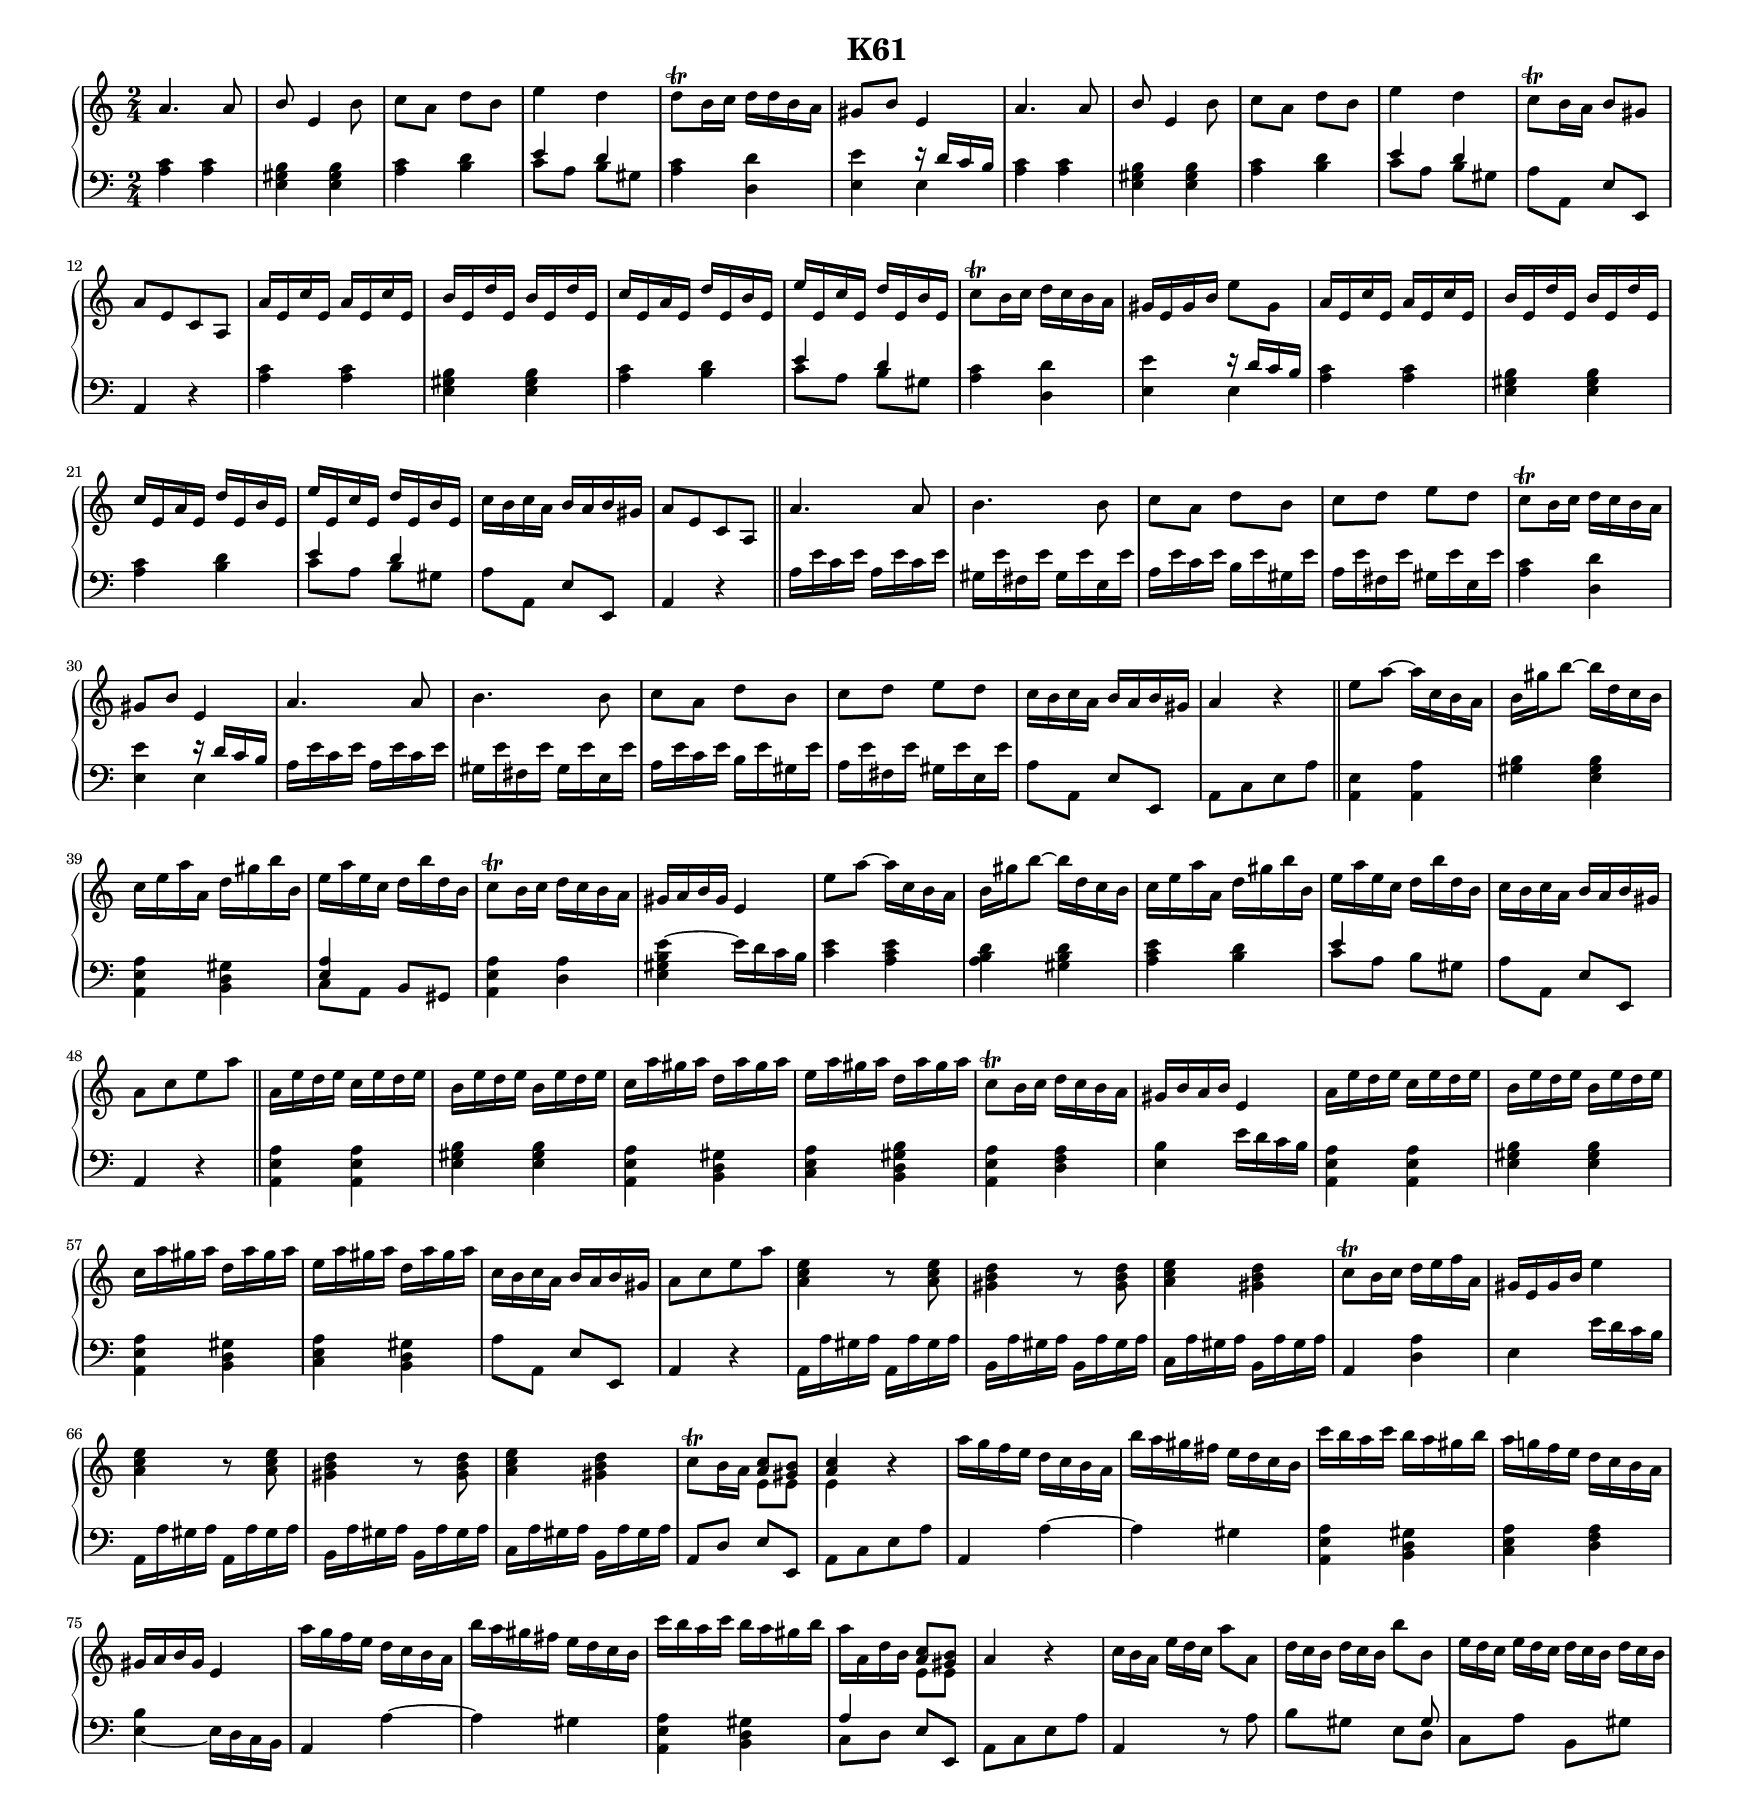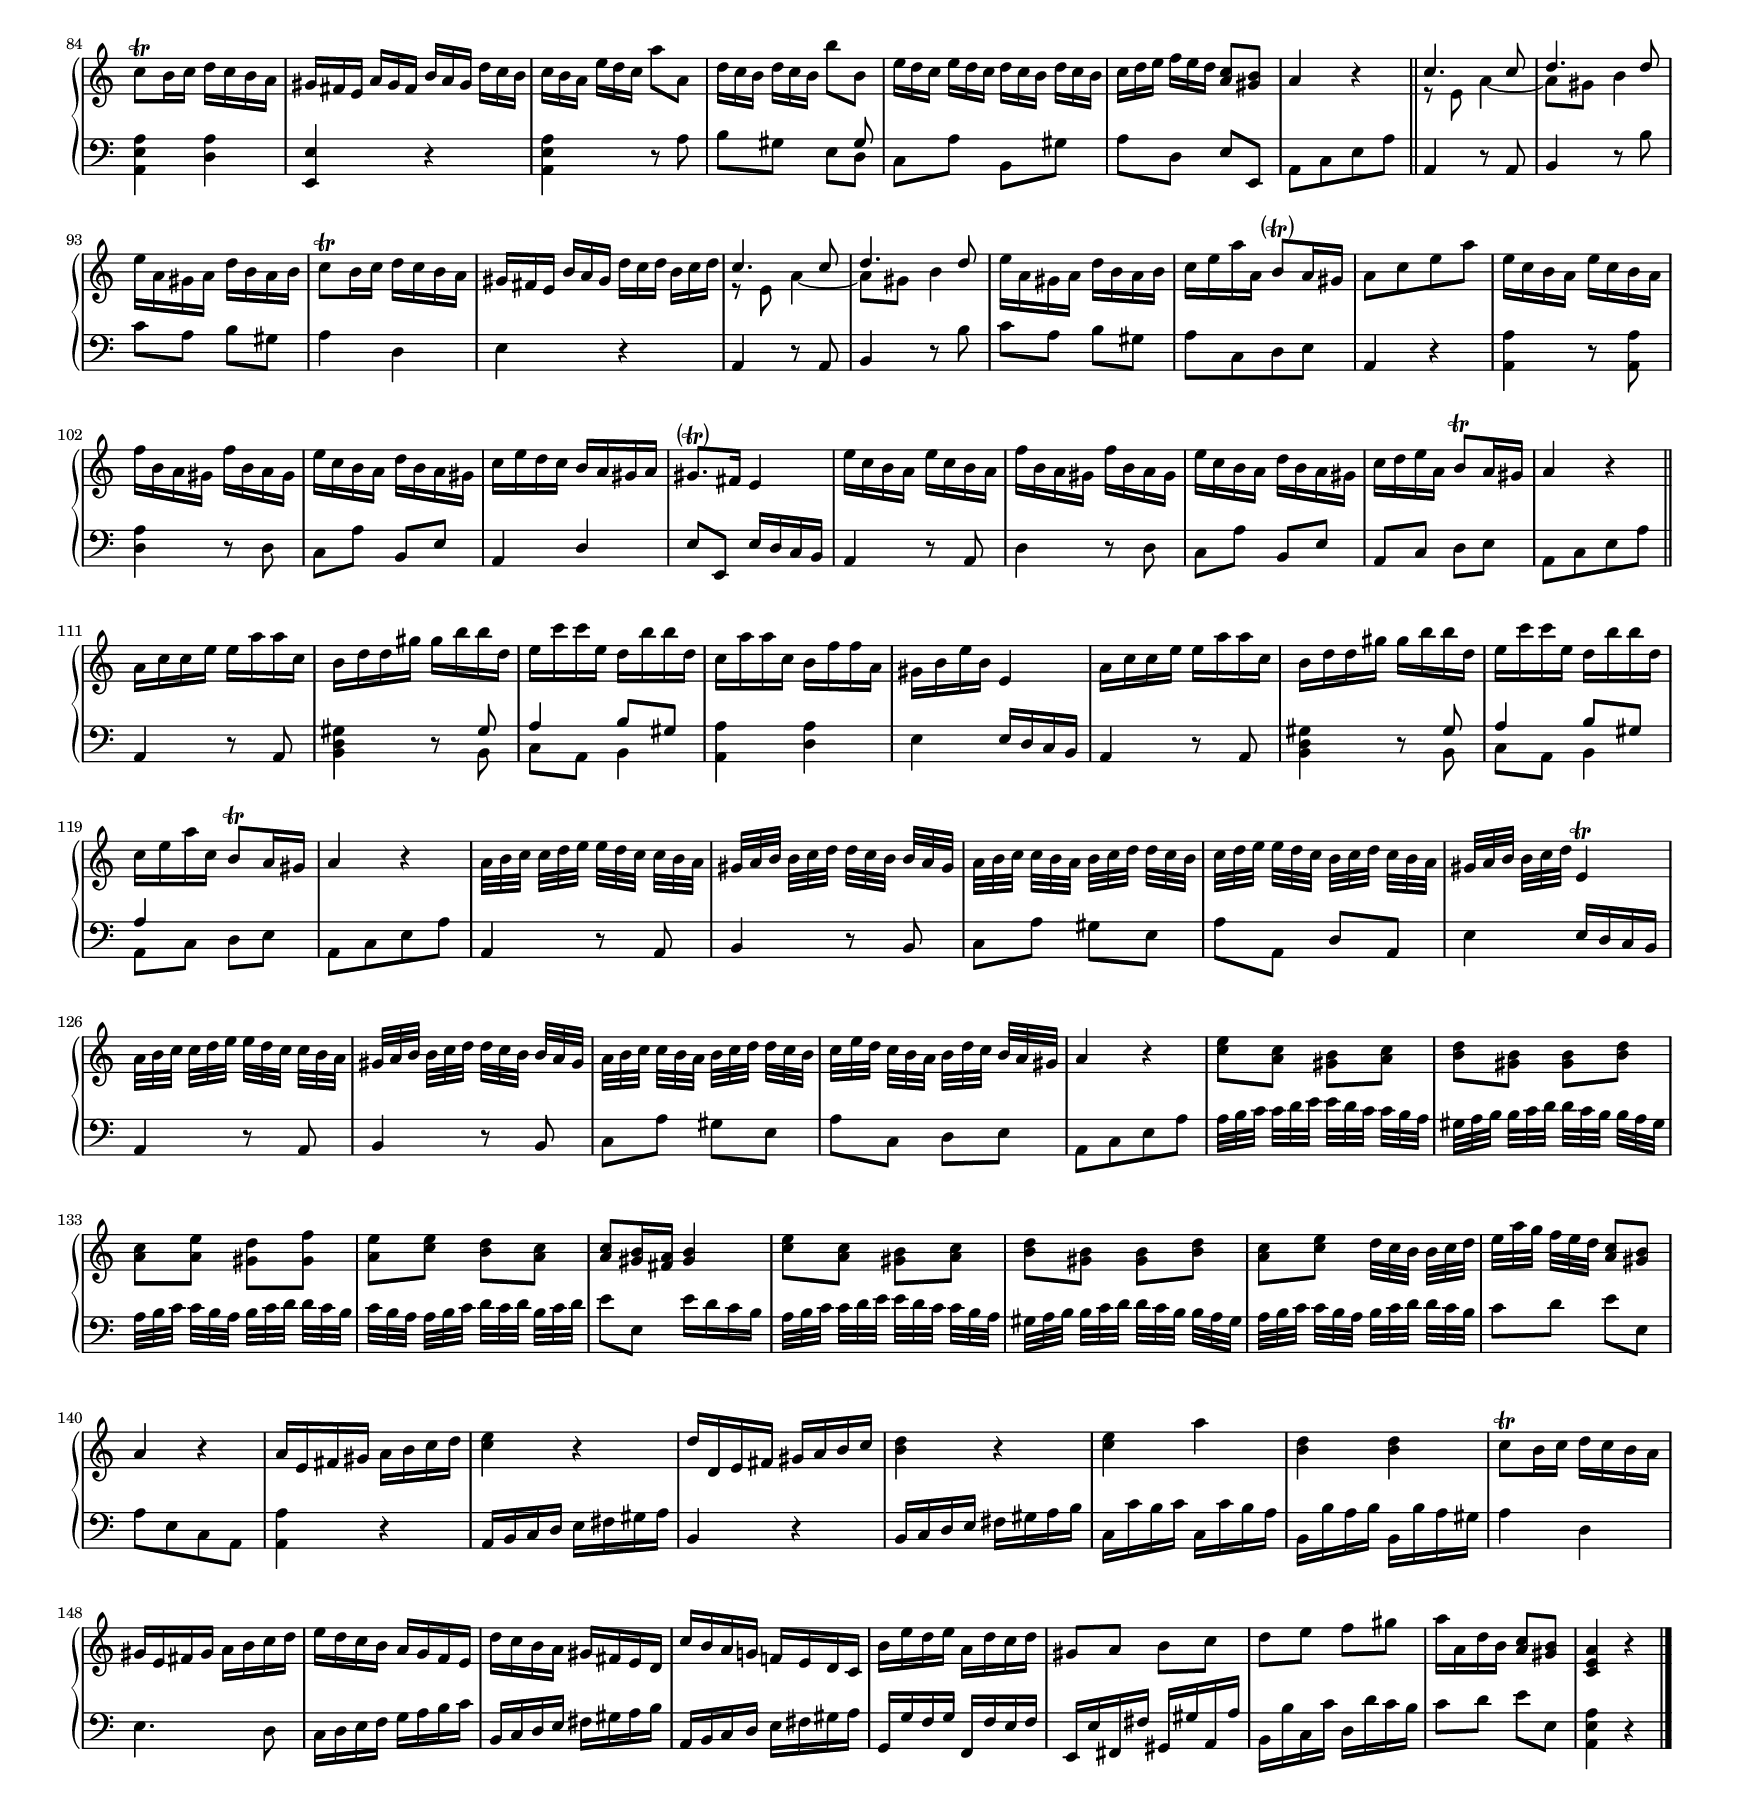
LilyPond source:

\version "2.18.2"

#(set-global-staff-size 17.1)

\paper {
  #(set-paper-size "a3")
  print-page-number = ##f
  between-system-padding = #0.1
  between-system-space = #0.1
  ragged-last-bottom = ##f
  ragged-bottom = ##f
  top-margin = 12 \cm
  bottom-margin = .3 \cm
}

breaks = {}

\version "2.18.2"

su = \stemUp
sd = \stemDown
sn = \stemNeutral
tu = \tieUp
td = \tieDown
tn = \tieNeutral
cstr = \change Staff = "right"
cstl = \change Staff = "left"

\header {
  title = "K61"
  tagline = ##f
}

global = {
  \key a \minor
  \time 2/4
  \override ParenthesesItem #'font-size = #+2
}

right = \relative c'' {
  \global
 
  \repeat unfold 2 {
    a4. a8 
    \once \su b e,4 b'8
    c a d b
    e4 d
  } \alternative {
    { d8-\trill b16 c d d b a
      gis8 b e,4 }
    { c'8-\trill b16 a b8 gis
      a[ e c a] }
  }
  
  \repeat unfold 2 {
    a'16 e c' e, a e c' e, 
    b' e, d' e, b' e, d' e, 
    c' e, a e d' e, b' e, 
    e' e, c' e, d' e, b' e,
  } \alternative {
    { c'8-\trill b16 c d c b a
      gis e gis b e8 gis, }
    { c16 b c a b a b gis
      a8[ e c a] }
  } \bar "||"
  
  \repeat unfold 2 {
    a'4. a8
    b4. b8
    c a d b
    c d e d
  } \alternative {
    { c8-\trill b16 c d c b a
      gis8 b e,4 }
    { c'16  b c a b a b gis 
      a4 r }
  } \bar "||"
  
  \repeat unfold 2 {
    e'8 a ~ a16 c, b a
    b gis' b8 ~ b16 d, c b
    c e a a, d gis b b,
    e a e c d b' d, b
  } \alternative {
    { c8-\trill b16 c d c b a
      gis a b gis e4 }
    { c'16 b c a b a b gis
      a8[ c e a] }
  } \bar "||"
  
  \repeat unfold 2 {
    a,16 e' d e c e d e
    b e d e b e d e
    c a' gis a d, a' gis a
    e a gis a d, a' gis a
  } \alternative {
    { c,8-\trill b16 c d c b a
      gis b a b e,4 }
    { c'16 b c a b a b gis
      a8[ c e a] }
  }

  \repeat unfold 2 {
    <a, c e>4 r8 q
    <gis b d>4 r8 q
    <a c e>4 <gis b d>
    c8-\trill b16 
  } \alternative {
    { c d e f a,
      gis e gis b e4 }
    { a,16 <<{ <a c>8 <gis b> <a c>4 } 
        \\ { e8 e e4 }>> r4 }
  }
  
  \repeat unfold 2 {
    a'16 g f e d c b a
    b' a gis fis e d c b
    c'b a c b a gis b
  } \alternative {
    { a g! f e d c b a
      gis a b gis e4 }
    { a'16 a, d b <<{ <a c>8 <gis b> } \\ { e8 e }>>
      a4 r }
  }
  
  \repeat unfold 2 {
    c16*2/3[ b a] e'[ d c] a'8 a,
    d16*2/3[ c b] d c b b'8 b,
    e16*2/3[ d c] e[ d c] d[ c b] d[ c b]
  } \alternative {
    { c8-\trill b16 c d c b a
      gis16*2/3[ fis e] a[ gis fis] b[ a gis] d'[ c b] }
    { c[ d e] f[ e d] <a c>8 <gis b>
      a4 r }
  } \bar "||"
  
  \repeat unfold 2 {
    <<{ c4. c8 d4. d8 } \\ { r8 e, a4 ~ a8 gis b4 }>>
    e16 a, gis a d b a b
  } \alternative {
    { c8-\trill b16 c d c b a
      gis16*2/3[ fis e] b'[ a gis] d'[ c d] b[ c d] }
    { c16 e a a, b8-\parenthesize-\trill a16 gis
      a8[ c e a] }
  }
  
  \repeat unfold 2 { \sd 
    \repeat unfold 2 { e16 c b a }
    \repeat unfold 2 { f' b, a gis }
    e' c b a d b a gis \sn
  } \alternative {
    { c e d c b a gis a
      gis8.-\parenthesize-\trill fis16 e4 }
    { c'16 d e a, b8-\trill a16 gis
      a4 r }
  } \bar "||"
  
  \repeat unfold 2 {
    a16 c c e e a a c,
    b d d gis gis b b d,
    e c' c e, d b' b d,
  } \alternative {
    { c a' a c, b f' f a,
      gis b e b e,4 }
    { c'16 e a c, b8-\trill a16 gis
      a4 r }
  }
  
  \repeat unfold 2 { 
    a32*4/3[ b c] c[ d e] e[ d c] c[ b a]
    gis[ a b] b[ c d] d[ c b] b[ a gis]
    a[ b c] c[ b a] b[ c d] d[ c b]
  } \alternative {
    { c[ d e] e[ d c] b[ c d] c[ b a]
      gis[ a b] b[ c d] e,4-\trill }
    { c'32*4/3[ e d] c[ b a] b[ d c] b[ a gis]
      a4 r }
  }
  
  \repeat unfold 2 {
    \sd <c e>8 <a c> <gis b> <a c>
    <b d> <gis b> q <b d>
    <a c> \sn
  } \alternative {
    { <a e'> <gis d'> <gis f'>
      <a e'> <c e> <b d> <a c>
      q <gis b>16 <fis a> <gis b>4 }
    { <c e>8 d32*4/3[ c b] b[ c d]
      e[ a g] f[ e d] <a c>8 <gis b>
      a4 r }
  }
  
  a16 e fis gis a b c d
  <c e>4 r
  d16 d, e fis gis a b c
  <b d>4 r
  <c e>4 a'4
  <b, d> q
  
  c8-\trill b16 c d c b a
  gis e fis gis a b c d
  e d c b a g f e
  d' c b a gis fis e d
  c' b a g! f! e d c
  
  b' e d e a, d c d
  gis,8 a b c
  d e f gis
  a16 a, d b <a c>8 <gis b>
  <c, e a>4 r \bar "|."
}
 
left = \relative c' {
  \global

  \repeat unfold 2 {
    \repeat unfold 2 {
      <a c>4 q
      <e gis b> q
      <a c> <b d>
      <<{ e4 d } \\ { c8 a b gis }>>
    } \alternative {
      { <a c>4 <d, d'>
        <e e'> <<{ r16 d' c b } \\ { e,4 }>> }
      { a8 a, e' e,
        a4 r }
    }
  }
  
  \repeat unfold 2 {
    a'16 e' c e a, e' c e
    gis, e' fis, e' gis, e' e, e'
    a, e' c e b e gis, e'
    a, e' fis, e' gis, e' e, e'
  } \alternative {
    { <a, c>4 <d, d'>
      <e e'> <<{ r16 d' c b } \\ { e,4 }>> }
    { a8 a, e' e,
      a[ c e a] }
  } \bar "||"
  
  \once \sd <a, e'>4 <a a'>
  <gis' b> <e gis b>
  <a, e' a> <b d gis>
  <<{ <e a>4 } \\ { c8 a }>> b gis
  <a e' a>4 <d a'>
  < e gis b e> ~ e'16 d c b
  
  <c e>4 <a c e>
  <a b d> <gis b d>
  <a c e> <b d>
  <<{ e4 } \\ { c8 a }>> b gis
  a a, e' e,
  a4 r \bar "||"
   
  \repeat unfold 2 {
    <a e' a>4 q
    <e' gis b> q
    <a, e' a> <b d gis>
    <c e a>
  } \alternative {
    { <b d gis b>
      <a e' a> <d f a>
      <e b'> e'16 d c b }
    { <b, d gis>4
      a'8 a, e' e,
      a4 r }
  }
  
  \repeat unfold 2 {
    \repeat unfold 2 { a16 a' gis a }
    \repeat unfold 2 { b, a' gis a }
    c, a' gis a b, a' gis a
  } \alternative {
    { a,4 <d a'>
      e e'16 d c b }
    { a,8 d e e,
      a8[ c e a] }
  }
  
  \repeat unfold 2 {
    a,4 a' ~
    a gis 
    <a, e' a> <b d gis>
  } \alternative {
    { <c e a> <d f a>
      \once \td <e b'> ~ \sd e16 d c b \sn }
    { <<{ a'4 } \\ { c,8 d }>> e e,
      a[ c e a] }
  }
  
  a,4 \repeat unfold 2 {
    r8 a'
    b gis <<{ s gis } \\ { e d }>> 
    c a' b, gis'
  } \alternative {
    { <a, e' a>4 <d a'>
      <e, e'> r <a e' a>4 }
    { a'8 d, e e,
      a[ c e a] }
  }
  
  \repeat unfold 2 {
    a,4 r8 a
    b4 r8 b'
    c a b gis
  } \alternative {
    { a4 d, e r }
    { a8[ c, d e] a,4 r }
  }
  
  <a a'>4 r8 q
  <d a'>4 r8 d 
  c a' b, e
  a,4 \once \su d
  e8 e, e'16 d c b
  
  a4 r8 a
  d4 r8 d
  c a' b, e
  a, c d e
  a,[ c e a] \bar "||"
  
  \repeat unfold 2 {
    a,4 r8 a
    <b d gis>4 r8 
    <<{ gis'8 a4 b8 gis } \\ { b, c a b4 }>>
  } \alternative {
    { <a a'>4 <d a'>
      e e16 d c b }
    { <<{ a'4 } \\ { a,8 c d e }>>
      a,8[ c e a] }
  }
  
  \repeat unfold 2 {
    a,4 r8 a
    b4 r8 b
    c a' gis e
  } \alternative {
    { a a, d a 
      e '4 e16 d c b }
    { a'8 c, d e
      a,[ c e a] }
  }
  
  \repeat unfold 2 {
    a32*4/3[ b c] c[ d e] e[ d c] c[ b a]
    gis[ a b] b[ c d] d[ c b] b[ a gis]
    a[ b c] c[ b a] b[ c d] d[ c b]
  } \alternative {
    { c[ b a] a[ b c] d[ c d] b[ c d]
      e8 e, e'16 d c b }
    { c8 d e e,
      a[ e c a] }
  }
  
  <a a'> 4 r
  a16 b c d e fis gis a
  b,4 r
  b16 c d e fis gis a b
  c, c' b c c, c' b a
  b, b' a b b, b' a gis
  
  a4 d, e4. d8
  c16 d e f g a b c
  b, c d e fis gis a b
  a, b c d e fis gis a
  
  \su g, g' f g f, f' e f
  e, e' fis, fis' gis, gis' a, a'
  \sd b, b' c, c' d, d' c b
  c8 d e e,
  <a, e' a>4 r \bar "|."
}

\score {
  \new PianoStaff <<
    \new Staff = "right" {
      << 
        \breaks
        \right
      >>
    }
    \new Staff = "left" { 
      <<
        \breaks
        \clef bass \left 
      >>
    }
  >>
  \layout { indent = 0 }
}
